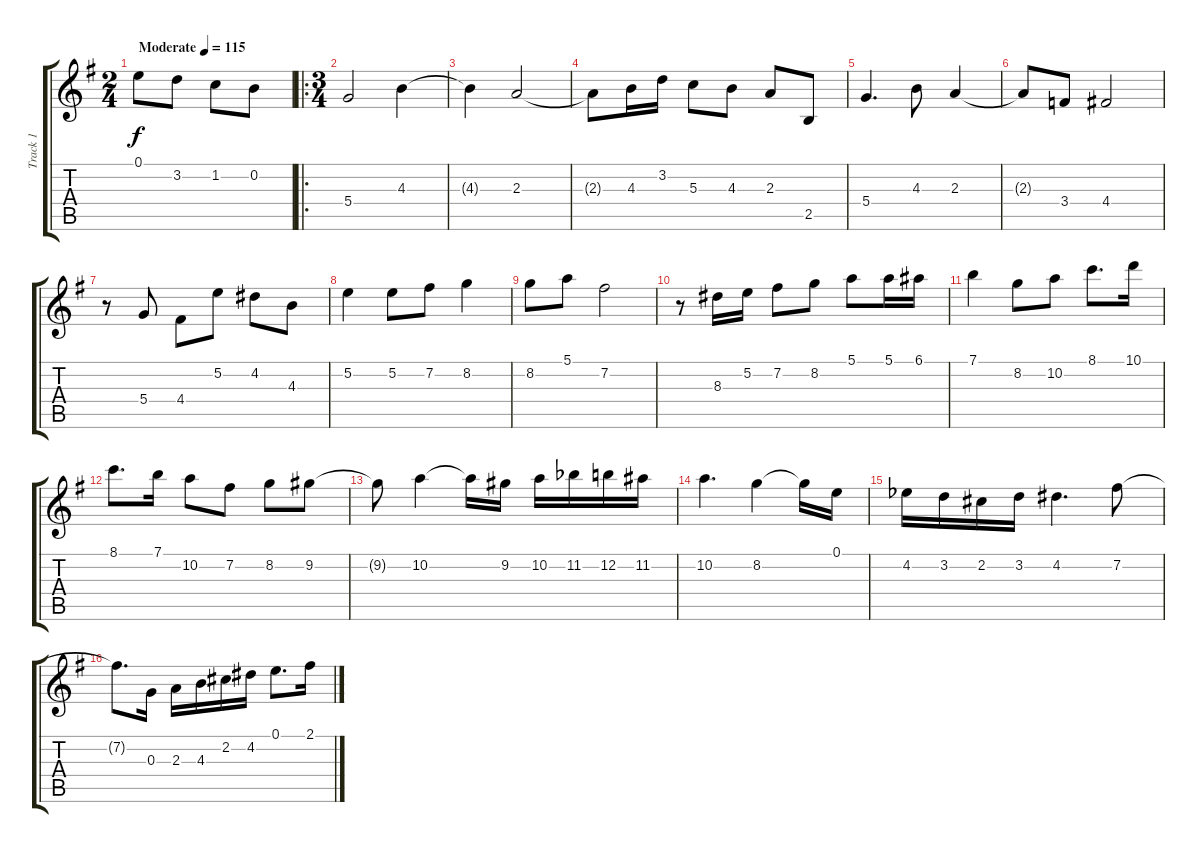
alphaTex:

\track ("Track 1" "Track 1") {instrument acousticguitarnylon}
\staff {score tabs}
\tuning (E4 B3 G3 D3 A2 E2) {hide}
\ts (2 4)
\tempo (115 "Moderate")
\clef g2
\ks eminor
0.1.8{dy f instrument acousticguitarnylon} 3.2.8 1.2.8 0.2.8 |
\ro
\ts (3 4)
5.4.2 4.3.4 |
4.3{t}.4 2.3.2 |
2.3{t}.8 4.3.16 3.2.16 5.3.8 4.3.8 2.3.8 2.5.8 |
5.4.4{d} 4.3.8 2.3.4 |
2.3{t}.8 3.4.8 4.4.2 |
r.8 5.4.8 4.4.8 5.2.8 4.2.8 4.3.8 |
5.2.4 5.2.8 7.2.8 8.2.4 |
8.2.8 5.1.8 7.2.2 |
r.8 8.3.16 5.2.16 7.2.8 8.2.8 5.1.8 5.1.16 6.1.16 |
7.1.4 8.2.8 10.2.8 8.1.8{d} 10.1.16 |
8.1.8{d} 7.1.16 10.2.8 7.2.8 8.2.8 9.2.8 |
9.2{t}.8 10.2.4 10.2{t}.16 9.2.16 10.2.16 11.2{acc b}.16 12.2.16 11.2.16 |
10.2.4{d} 8.2.4 8.2{t}.16 0.1.16 |
4.2{acc b}.16 3.2.16 2.2.16 3.2.16 4.2.4{d} 7.2.8 |
7.2{t}.8{d} 0.3.16 2.3.16 4.3.16 2.2.16 4.2.16 0.1.8{d} 2.1.16
